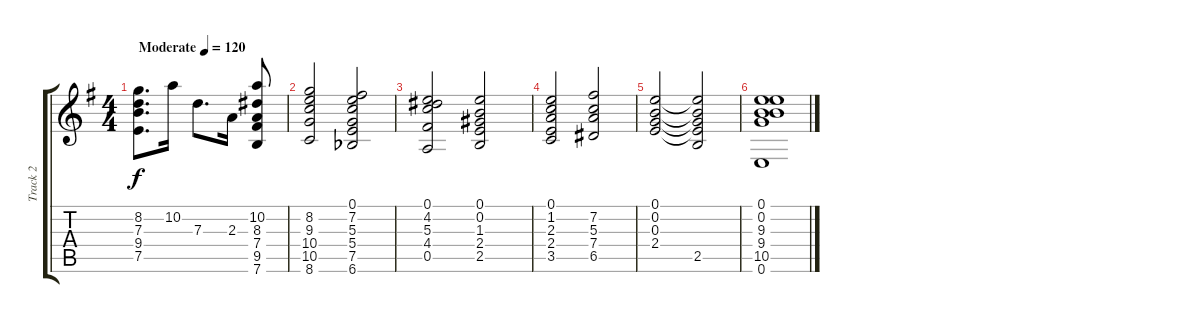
\track ("Track 2" "Track 2") {mute instrument acousticguitarsteel}
\staff {score tabs}
\tuning (E4 B3 G3 D3 A2 E2) {hide}
\ts (4 4)
\tempo (120 "Moderate")
\clef g2
\ks g
(8.2 7.3 9.4 7.5).8{d dy f instrument acousticguitarsteel} 10.2.16 7.3.8{d} 2.3.16 (10.2 8.3 7.4 9.5 7.6).8 |
(8.2 9.3 10.4 10.5 8.6).2 (0.1 7.2 5.3 5.4 7.5 6.6{acc b}).2 |
(0.1 4.2 5.3 4.4 0.5).2 (0.1 0.2 1.3 2.4 2.5).2 |
(0.1 1.2 2.3 2.4 3.5).2 (7.2 5.3 7.4 6.5).2 |
(0.1 0.2 0.3 2.4).2 (0.1{t} 0.2{t} 0.3{t} 2.4{t} 2.5).2 |
(0.1 0.2 9.3 9.4 10.5 0.6).1
